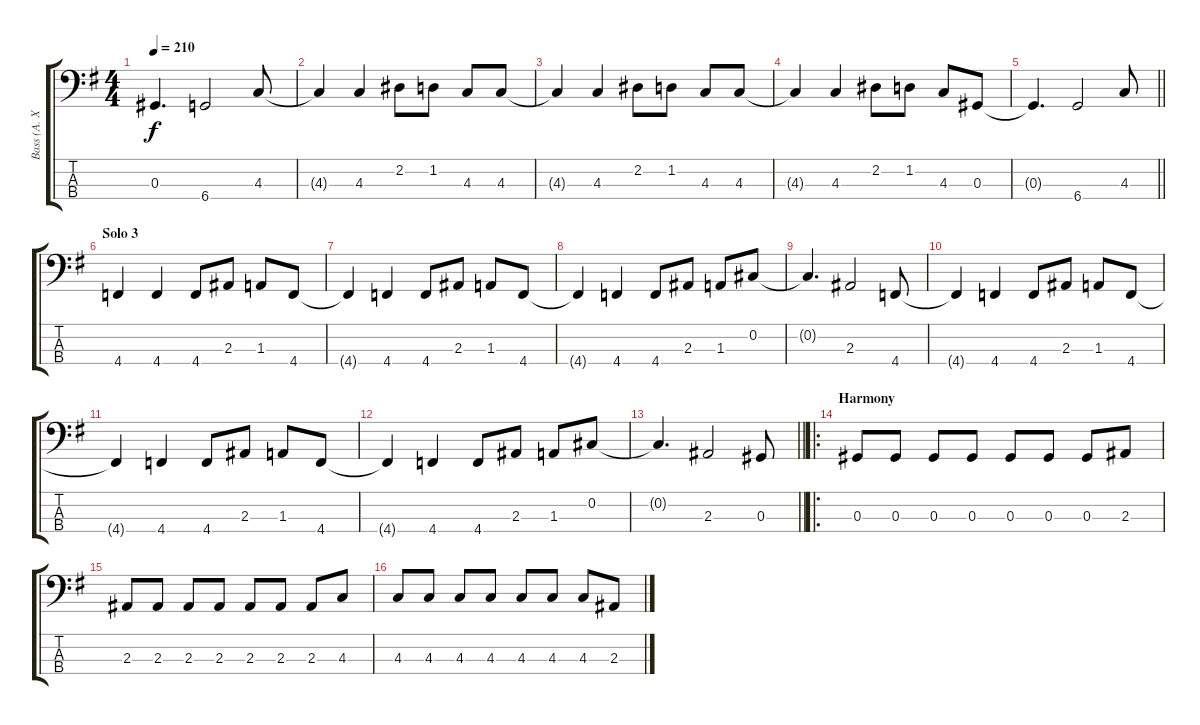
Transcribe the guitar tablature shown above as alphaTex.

\track ("Bass (А. Харьков)" "Bass (А. Х") {instrument electricbassfinger}
\staff {score tabs}
\tuning (Gb2 Db2 Ab1 Db1) {hide}
\ts (4 4)
\tempo 210
\clef f4
\ks g
0.3{t}.4{d dy f} 6.4.2 4.3.8 |
4.3{t}.4 4.3.4 2.2.8 1.2.8 4.3.8 4.3.8 |
4.3{t}.4 4.3.4 2.2.8 1.2.8 4.3.8 4.3.8 |
4.3{t}.4 4.3.4 2.2.8 1.2.8 4.3.8 0.3.8 |
\barLineRight lightlight
0.3{t}.4{d} 6.4.2 4.3.8 |
\section ("" "Solo 3")
4.4.4 4.4.4 4.4.8 2.3.8 1.3.8 4.4.8 |
4.4{t}.4 4.4.4 4.4.8 2.3.8 1.3.8 4.4.8 |
4.4{t}.4 4.4.4 4.4.8 2.3.8 1.3.8 0.2.8 |
0.2{t}.4{d} 2.3.2 4.4.8 |
4.4{t}.4 4.4.4 4.4.8 2.3.8 1.3.8 4.4.8 |
4.4{t}.4 4.4.4 4.4.8 2.3.8 1.3.8 4.4.8 |
4.4{t}.4 4.4.4 4.4.8 2.3.8 1.3.8 0.2.8 |
\barLineRight lightlight
0.2{t}.4{d} 2.3.2 0.3.8 |
\ro
\section ("" "Harmony")
0.3.8 0.3.8 0.3.8 0.3.8 0.3.8 0.3.8 0.3.8 2.3.8 |
2.3.8 2.3.8 2.3.8 2.3.8 2.3.8 2.3.8 2.3.8 4.3.8 |
4.3.8 4.3.8 4.3.8 4.3.8 4.3.8 4.3.8 4.3.8 2.3.8
